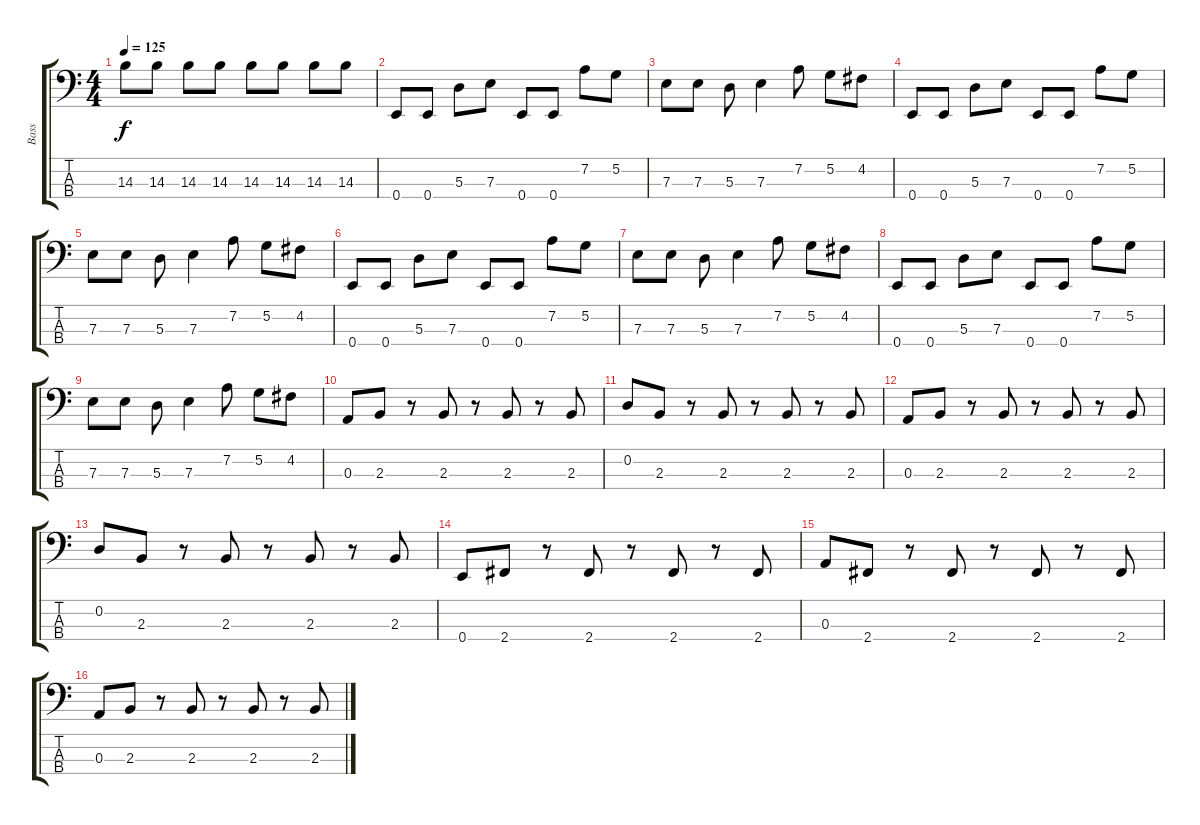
\track ("Bass" "Bass") {instrument electricbassfinger}
\staff {score tabs}
\tuning (G2 D2 A1 E1) {hide}
\ts (4 4)
\tempo 125
\clef f4
\ks c
14.3.8{dy f} 14.3.8 14.3.8 14.3.8 14.3.8 14.3.8 14.3.8 14.3.8 |
0.4.8 0.4.8 5.3.8 7.3.8 0.4.8 0.4.8 7.2.8 5.2.8 |
7.3.8 7.3.8 5.3.8 7.3.4 7.2.8 5.2.8 4.2.8 |
0.4.8 0.4.8 5.3.8 7.3.8 0.4.8 0.4.8 7.2.8 5.2.8 |
7.3.8 7.3.8 5.3.8 7.3.4 7.2.8 5.2.8 4.2.8 |
0.4.8 0.4.8 5.3.8 7.3.8 0.4.8 0.4.8 7.2.8 5.2.8 |
7.3.8 7.3.8 5.3.8 7.3.4 7.2.8 5.2.8 4.2.8 |
0.4.8 0.4.8 5.3.8 7.3.8 0.4.8 0.4.8 7.2.8 5.2.8 |
7.3.8 7.3.8 5.3.8 7.3.4 7.2.8 5.2.8 4.2.8 |
0.3.8 2.3.8 r.8 2.3.8 r.8 2.3.8 r.8 2.3.8 |
0.2.8 2.3.8 r.8 2.3.8 r.8 2.3.8 r.8 2.3.8 |
0.3.8 2.3.8 r.8 2.3.8 r.8 2.3.8 r.8 2.3.8 |
0.2.8 2.3.8 r.8 2.3.8 r.8 2.3.8 r.8 2.3.8 |
0.4.8 2.4.8 r.8 2.4.8 r.8 2.4.8 r.8 2.4.8 |
0.3.8 2.4.8 r.8 2.4.8 r.8 2.4.8 r.8 2.4.8 |
0.3.8 2.3.8 r.8 2.3.8 r.8 2.3.8 r.8 2.3.8
